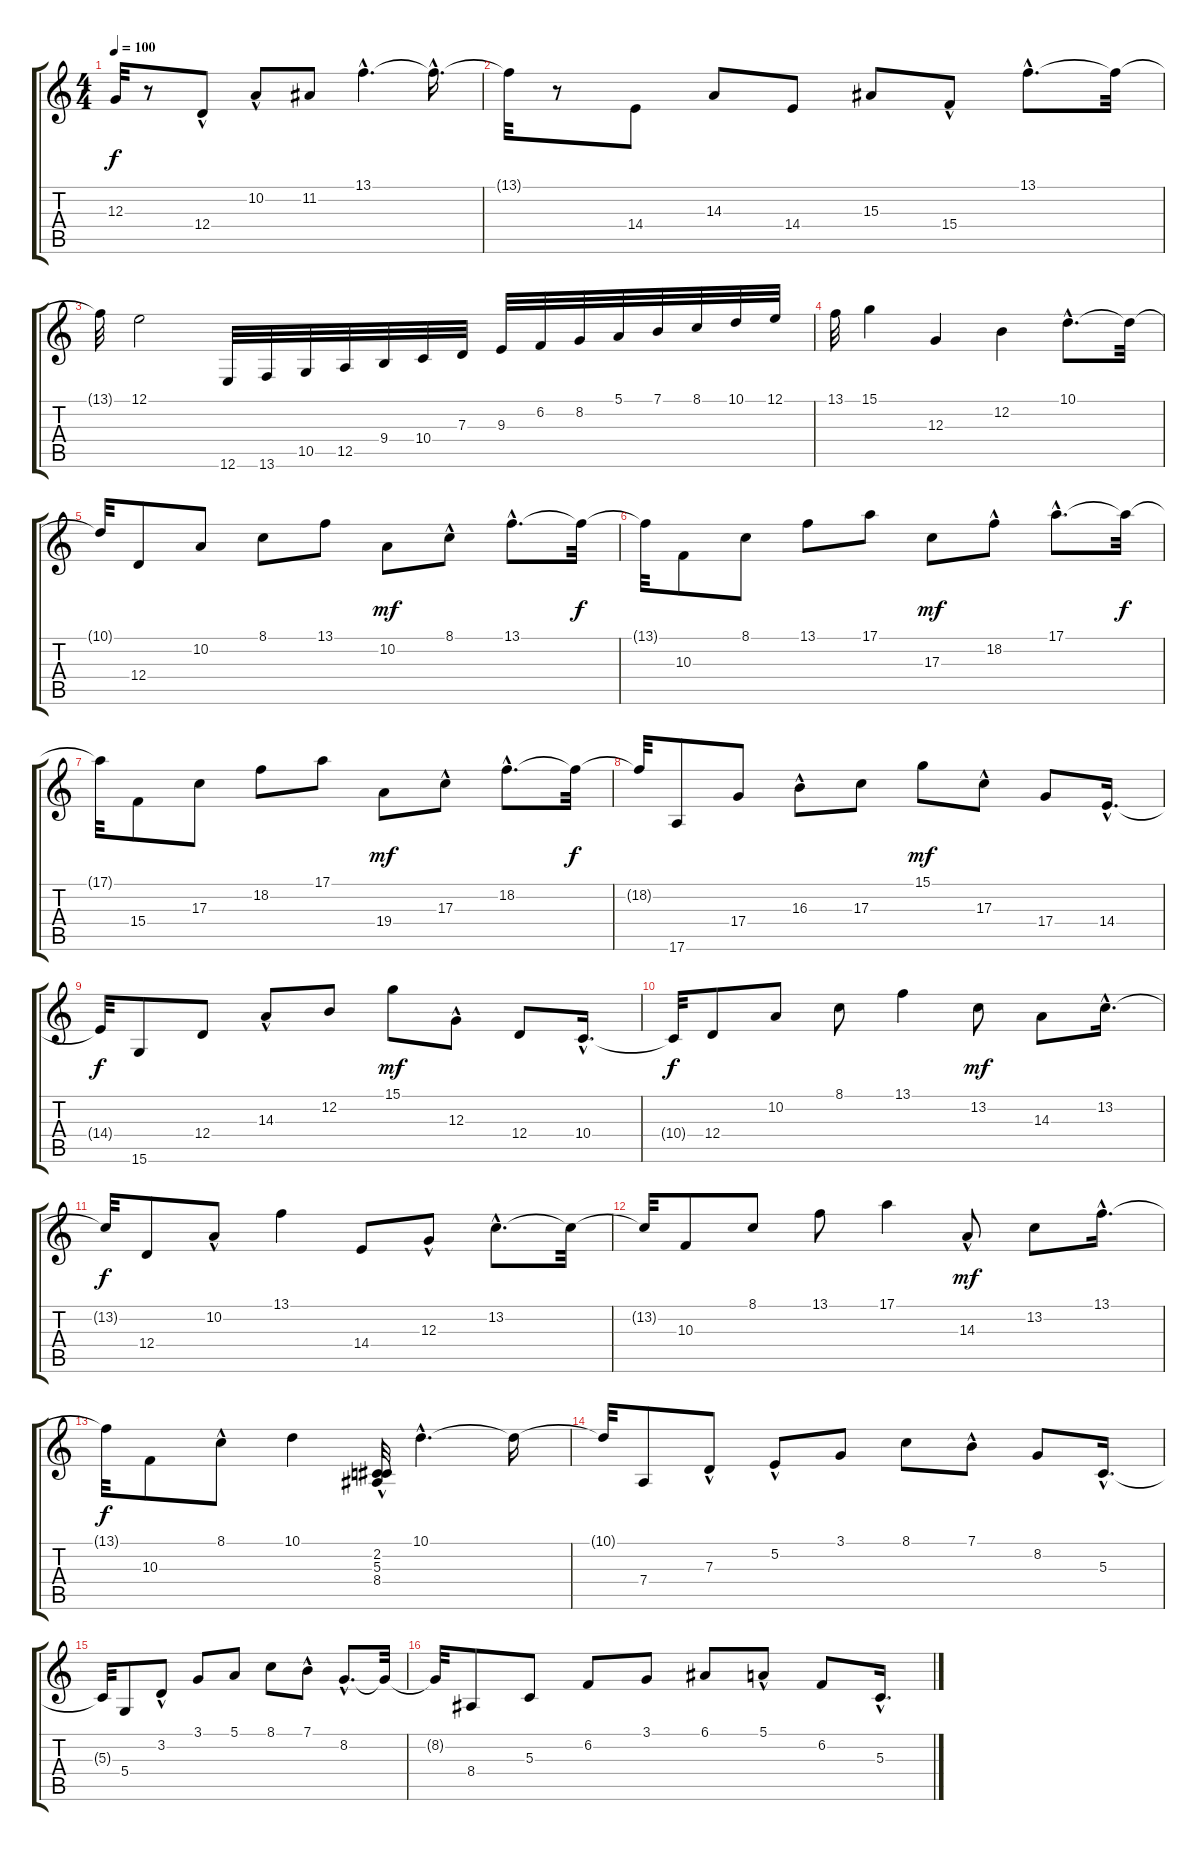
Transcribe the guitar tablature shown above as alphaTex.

\track "" {instrument orchestralharp}
\staff {score tabs}
\tuning (E4 B3 G3 D3 A2 E2) {hide}
\ts (4 4)
\tempo 100
\clef g2
\ks c
12.3{t}.32{dy f} r.8 12.4{hac}.8 10.2{hac}.8 11.2.8 13.1{hac}.4{d} 13.1{hac t}.16{d} |
13.1{t}.32 r.8 14.4.8 14.3.8 14.4.8 15.3.8 15.4{hac}.8 13.1{hac}.8{d} 13.1{t}.32 |
13.1{t}.32 12.1.2 12.6.32{volume 12 balance 5} 13.6.32{balance 5} 10.5.32{balance 6} 12.5.32{balance 6} 9.4.32{balance 7} 10.4.32{balance 8} 7.3.32{balance 8} 9.3.32{balance 9} 6.2.32{balance 10} 8.2.32{balance 10} 5.1.32{balance 11} 7.1.32{balance 12} 8.1.32{balance 12} 10.1.32{balance 13} 12.1.32{balance 13} |
13.1.32{balance 14} 15.1.4{balance 15} 12.3.4{volume 9 balance 12} 12.2.4 10.1{hac}.8{d} 10.1{t}.32 |
10.1{t}.32 12.4.8 10.2.8 8.1.8 13.1.8 10.2.8{dy mf} 8.1{hac}.8 13.1{hac}.8{d} 13.1{t}.32{dy f} |
13.1{t}.32 10.3.8 8.1.8 13.1.8 17.1.8 17.3.8{dy mf} 18.2{hac}.8 17.1{hac}.8{d} 17.1{t}.32{dy f} |
17.1{t}.32 15.4.8 17.3.8 18.2.8 17.1.8 19.4.8{dy mf} 17.3{hac}.8 18.2{hac}.8{d} 18.2{t}.32{dy f} |
18.2{t}.32 17.6.8 17.4.8 16.3{hac}.8 17.3.8 15.1.8{dy mf} 17.3{hac}.8 17.4.8 14.4{hac}.16{d} |
14.4{t}.32{dy f} 15.6.8 12.4.8 14.3{hac}.8 12.2.8 15.1.8{dy mf} 12.3{hac}.8 12.4.8 10.4{hac}.16{d} |
10.4{t}.32{dy f} 12.4.8 10.2.8 8.1.8 13.1.4 13.2.8{dy mf} 14.3.8 13.2{hac}.16{d} |
13.2{t}.32{dy f} 12.4.8 10.2{hac}.8 13.1.4 14.4.8 12.3{hac}.8 13.2{hac}.8{d} 13.2{t}.32 |
13.2{t}.32 10.3.8 8.1.8 13.1.8 17.1.4 14.3{hac}.8{dy mf} 13.2.8 13.1{hac}.16{d} |
13.1{t}.32{dy f} 10.3.8 8.1{hac}.8 10.1.4 (2.2{hac} 5.3 8.4).32 10.1{hac}.4{d} 10.1{t}.16 |
10.1{t}.32 7.4.8{volume 12} 7.3{hac}.8 5.2{hac}.8 3.1.8 8.1.8 7.1{hac}.8 8.2.8 5.3{hac}.16{d} |
5.3{t}.32 5.4.8 3.2{hac}.8 3.1.8 5.1.8 8.1.8 7.1{hac}.8 8.2{hac}.8{d} 8.2{t}.32 |
8.2{t}.32 8.4.8 5.3.8 6.2.8 3.1.8 6.1.8 5.1{hac}.8 6.2.8 5.3{hac}.16{d}
